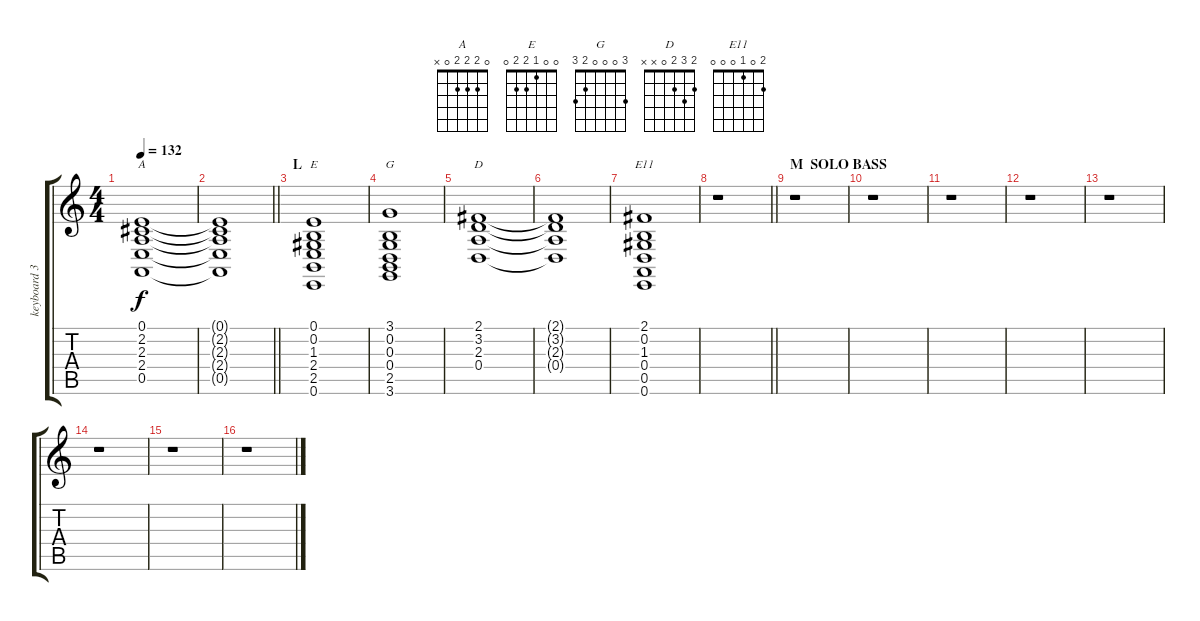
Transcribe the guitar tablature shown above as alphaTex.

\track ("keyboard 3" "keyboard 3") {instrument electricgrandpiano}
\staff {score tabs}
\tuning (E4 B3 G3 D3 A2 E2) {hide}
\chord ("A" 0 2 2 2 0 x)
\chord ("E" 0 0 1 2 2 0)
\chord ("G" 3 0 0 0 2 3)
\chord ("D" 2 3 2 0 x x)
\chord ("E11" 2 0 1 0 0 0)
\ts (4 4)
\tempo 132
\clef g2
\ks c
(0.1 2.2 2.3 2.4 0.5).1{ch "A" dy f} |
\barLineRight lightlight
(0.1{t} 2.2{t} 2.3{t} 2.4{t} 0.5{t}).1 |
\section ("" "L")
(0.1 0.2 1.3 2.4 2.5 0.6).1{ch "E"} |
(3.1 0.2 0.3 0.4 2.5 3.6).1{ch "G"} |
(2.1 3.2 2.3 0.4).1{ch "D"} |
(2.1{t} 3.2{t} 2.3{t} 0.4{t}).1 |
(2.1 0.2 1.3 0.4 0.5 0.6).1{ch "E11"} |
\barLineRight lightlight
r.1 |
\section ("" "M  SOLO BASS")
r.1 |
r.1 |
r.1 |
r.1 |
r.1 |
r.1 |
r.1 |
r.1
